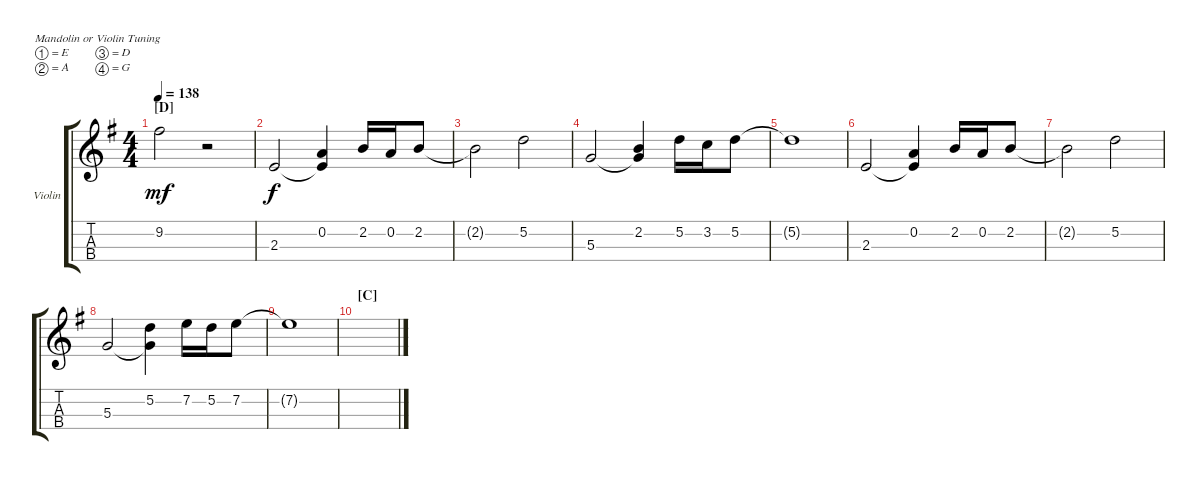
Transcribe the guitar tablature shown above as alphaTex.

\defaultSystemsLayout 4
\bracketExtendMode groupsimilarinstruments
\firstSystemTrackNameOrientation horizontal
\otherSystemsTrackNameOrientation horizontal
\track ("Strings" "Violin") {instrument violin}
\staff {score tabs}
\tuning (E5 A4 D4 G3)
\ts (4 4)
\section ("D" "")
\tempo 138
\clef g2
\ks g
9.2.2{dy mf} r.2 |
2.3.2{dy f} (0.2 2.3{t}).4 2.2.16 0.2.16 2.2.8 |
2.2{t}.2 5.2.2 |
5.3.2 (2.2 5.3{t}).4 5.2.16 3.2.16 5.2.8 |
5.2{t}.1 |
2.3.2 (0.2 2.3{t}).4 2.2.16 0.2.16 2.2.8 |
2.2{t}.2 5.2.2 |
5.3.2 (5.2 5.3{t}).4 7.2.16 5.2.16 7.2.8 |
7.2{t}.1 |
\section ("C" "")
